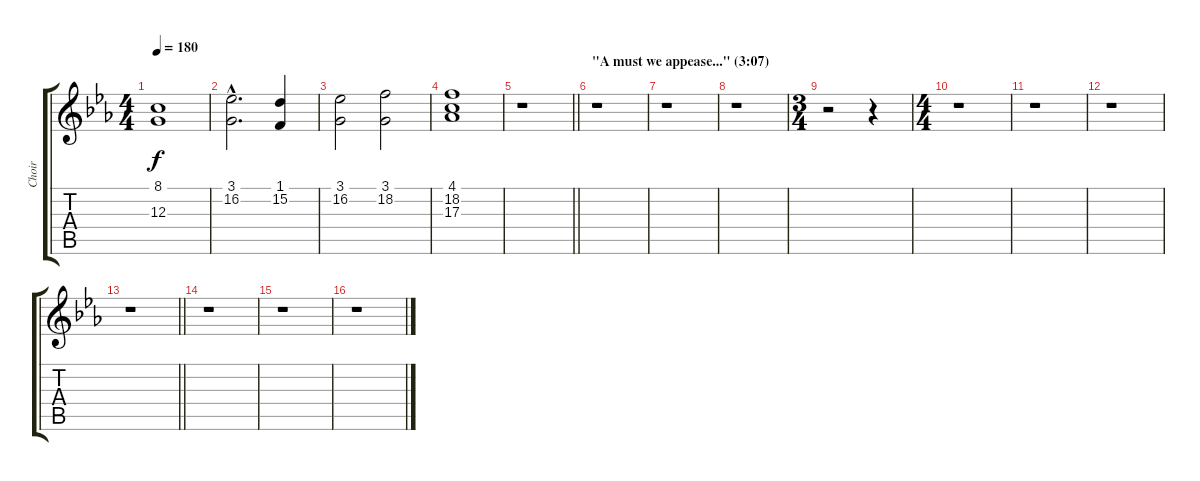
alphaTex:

\track ("Choir" "Choir") {instrument choiraahs}
\staff {score tabs}
\tuning (E4 B3 G3 D3 A2 E2) {hide}
\ts (4 4)
\tempo 180
\clef g2
\ks eb
(8.1 12.3).1{dy f} |
(3.1{hac} 16.2{hac}).2{d} (1.1 15.2).4 |
(3.1 16.2).2 (3.1 18.2).2 |
(4.1 18.2 17.3).1 |
\barLineRight lightlight
r.1 |
\section ("" "\"A must we appease...\" (3:07)")
r.1 |
r.1 |
r.1 |
\ts (3 4)
r.2 r.4 |
\ts (4 4)
r.1 |
r.1 |
r.1 |
\barLineRight lightlight
r.1 |
r.1 |
r.1 |
r.1
